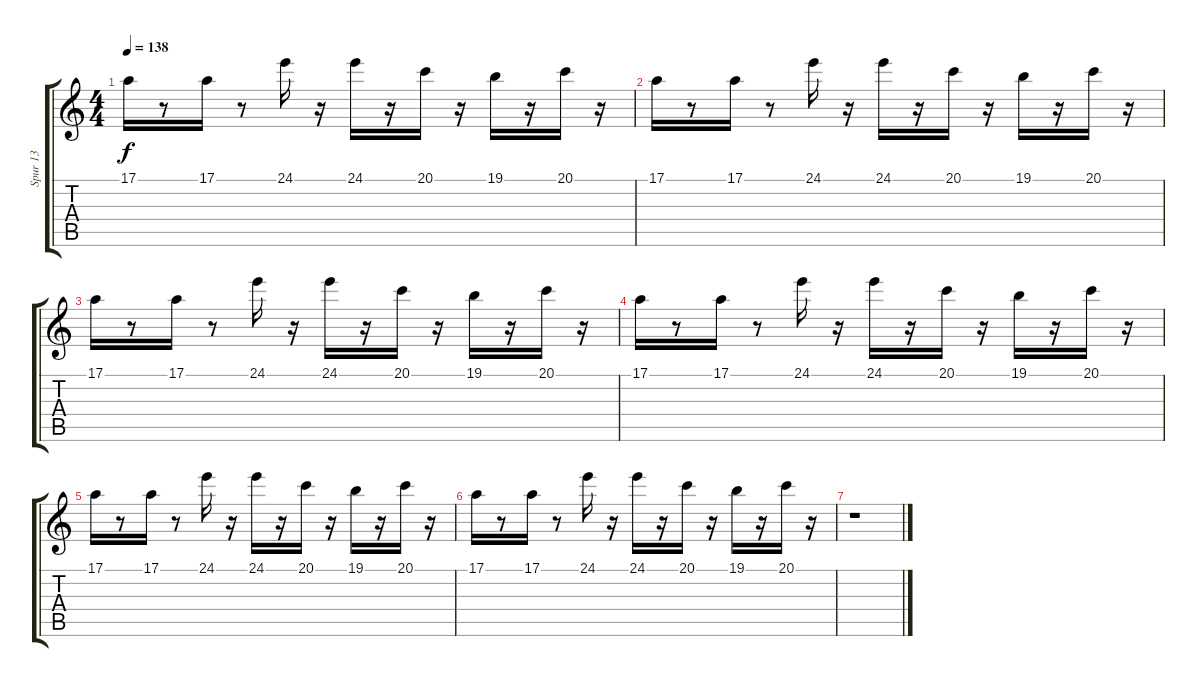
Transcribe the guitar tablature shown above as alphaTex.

\track ("Spur 13" "Spur 13") {instrument orchestrahit}
\staff {score tabs}
\tuning (E4 B3 G3 D3 A2 E2) {hide}
\ts (4 4)
\tempo 138
\clef g2
\ks c
17.1.16{dy f} r.8 17.1.16 r.8 24.1.16 r.16 24.1.16 r.16 20.1.16 r.16 19.1.16 r.16 20.1.16 r.16 |
17.1.16 r.8 17.1.16 r.8 24.1.16 r.16 24.1.16 r.16 20.1.16 r.16 19.1.16 r.16 20.1.16 r.16 |
17.1.16 r.8 17.1.16 r.8 24.1.16 r.16 24.1.16 r.16 20.1.16 r.16 19.1.16 r.16 20.1.16 r.16 |
17.1.16 r.8 17.1.16 r.8 24.1.16 r.16 24.1.16 r.16 20.1.16 r.16 19.1.16 r.16 20.1.16 r.16 |
17.1.16 r.8 17.1.16 r.8 24.1.16 r.16 24.1.16 r.16 20.1.16 r.16 19.1.16 r.16 20.1.16 r.16 |
17.1.16 r.8 17.1.16 r.8 24.1.16 r.16 24.1.16 r.16 20.1.16 r.16 19.1.16 r.16 20.1.16 r.16 |
r.1
